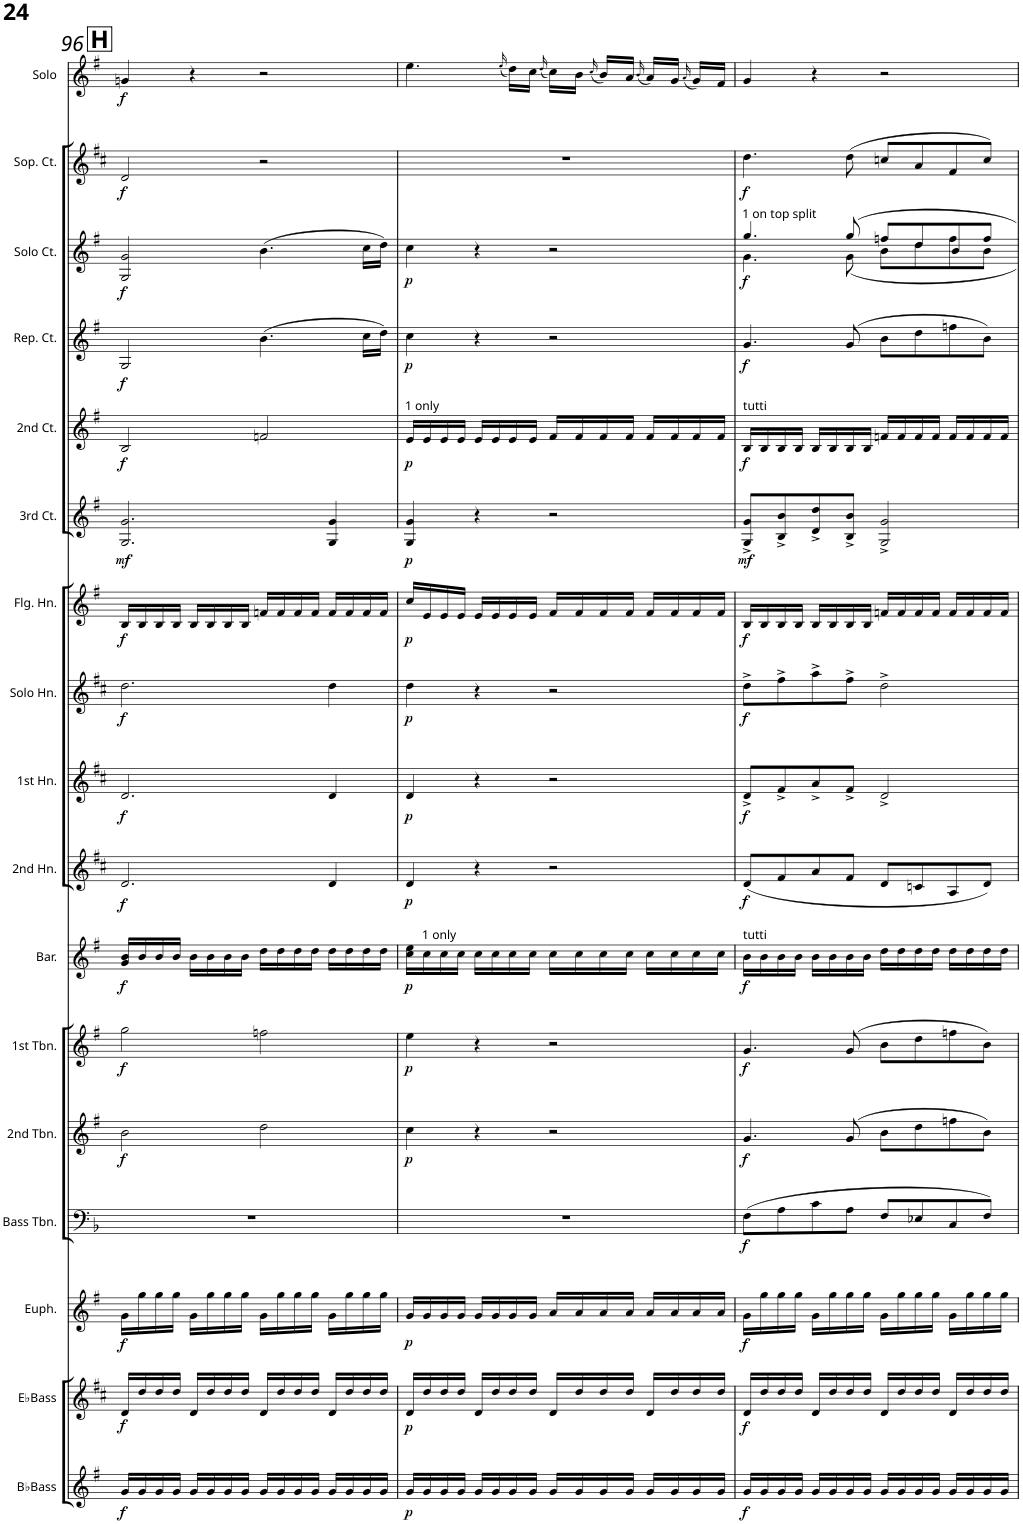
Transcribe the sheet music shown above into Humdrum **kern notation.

**kern	**dynam	**kern	**dynam	**kern	**dynam	**kern	**dynam	**kern	**dynam	**kern	**dynam	**kern	**dynam	**kern	**dynam	**kern	**dynam	**kern	**dynam	**kern	**dynam	**kern	**dynam	**kern	**dynam	**kern	**dynam	**kern	**dynam	**kern	**dynam	**kern	**dynam
*part17	*part17	*part16	*part16	*part15	*part15	*part14	*part14	*part13	*part13	*part12	*part12	*part11	*part11	*part10	*part10	*part9	*part9	*part8	*part8	*part7	*part7	*part6	*part6	*part5	*part5	*part4	*part4	*part3	*part3	*part2	*part2	*part1	*part1
*staff17	*staff17	*staff16	*staff16	*staff15	*staff15	*staff14	*staff14	*staff13	*staff13	*staff12	*staff12	*staff11	*staff11	*staff10	*staff10	*staff9	*staff9	*staff8	*staff8	*staff7	*staff7	*staff6	*staff6	*staff5	*staff5	*staff4	*staff4	*staff3	*staff3	*staff2	*staff2	*staff1	*staff1
*I"BbBass	*	*I"EbBass	*	*I"BbEuphonium	*	*I"Bass Trombone	*	*I"2nd BbTrombone	*	*I"1st BbTrombone	*	*I"BbBaritone	*	*I"2nd EbHorn	*	*I"1st EbHorn	*	*I"Solo EbHorn	*	*I"BbFlugelhorn	*	*I"3rd BbCornet	*	*I"2nd BbCornet	*	*I"BbRepiano Cornet	*	*I"BbSolo Cornet	*	*I"EbSoprano Cornet	*	*I"Soloist in Bb	*
*I'BbBass	*	*I'EbBass	*	*	*	*I'Bass Tbn.	*	*I'2nd Tbn.	*	*I'1st Tbn.	*	*I'Bar.	*	*I'2nd Hn.	*	*I'1st Hn.	*	*I'Solo Hn.	*	*	*	*I'3rd Ct.	*	*I'2nd Ct.	*	*	*	*	*	*	*	*I'Solo	*
!!LO:PB:g=z
*clefG2	*	*clefG2	*	*clefG2	*	*clefF4	*	*clefG2	*	*clefG2	*	*clefG2	*	*clefG2	*	*clefG2	*	*clefG2	*	*clefG2	*	*clefG2	*	*clefG2	*	*clefG2	*	*clefG2	*	*clefG2	*	*clefG2	*
*Trd15c26	*	*Trd12c21	*	*Trd8c14	*	*	*	*Trd8c14	*	*Trd8c14	*	*Trd8c14	*	*Trd5c9	*	*Trd5c9	*	*Trd5c9	*	*Trd1c2	*	*Trd1c2	*	*Trd1c2	*	*Trd1c2	*	*Trd1c2	*	*Trd-2c-3	*	*Trd1c2	*
*k[f#]	*	*k[f#c#]	*	*k[f#]	*	*k[b-]	*	*k[f#]	*	*k[f#]	*	*k[f#]	*	*k[f#c#]	*	*k[f#c#]	*	*k[f#c#]	*	*k[f#]	*	*k[f#]	*	*k[f#]	*	*k[f#]	*	*k[f#]	*	*k[f#c#]	*	*k[f#]	*
*M2/2	*	*M2/2	*	*M2/2	*	*M2/2	*	*M2/2	*	*M2/2	*	*M2/2	*	*M2/2	*	*M2/2	*	*M2/2	*	*M2/2	*	*M2/2	*	*M2/2	*	*M2/2	*	*M2/2	*	*M2/2	*	*M2/2	*
*met(c|)	*	*met(c|)	*	*met(c|)	*	*met(c|)	*	*met(c|)	*	*met(c|)	*	*met(c|)	*	*met(c|)	*	*met(c|)	*	*met(c|)	*	*met(c|)	*	*met(c|)	*	*met(c|)	*	*met(c|)	*	*met(c|)	*	*met(c|)	*	*met(c|)	*
!!LO:REH:place=s1:a:B:cj:fs=20:t=H
=96	=96	=96	=96	=96	=96	=96	=96	=96	=96	=96	=96	=96	=96	=96	=96	=96	=96	=96	=96	=96	=96	=96	=96	=96	=96	=96	=96	=96	=96	=96	=96	=96	=96
!	!LO:DY:b	!	!LO:DY:b	!	!LO:DY:b	!	!	!	!LO:DY:b	!	!LO:DY:b	!	!LO:DY:b	!	!LO:DY:b	!	!LO:DY:b	!	!LO:DY:b	!	!LO:DY:b	!	!LO:DY:b	!	!LO:DY:b	!	!LO:DY:b	!	!LO:DY:b	!	!LO:DY:b	!	!LO:DY:b
16g/LL	f	16d/LL	f	16g\LL	f	1r	.	2b\	f	2gg\	f	16g/ 16b/LL	f	2.d/	f	2.d/	f	2.dd\	f	16B/LL	f	2.G/ 2.g/	mf	2B/	f	2G/	f	2G/ 2g/	f	2d/	f	4gn/	f
16g/	.	16dd/	.	16gg\	.	.	.	.	.	.	.	16b/	.	.	.	.	.	.	.	16B/	.	.	.	.	.	.	.	.	.	.	.	.	.
16g/	.	16dd/	.	16gg\	.	.	.	.	.	.	.	16b/	.	.	.	.	.	.	.	16B/	.	.	.	.	.	.	.	.	.	.	.	.	.
16g/JJ	.	16dd/JJ	.	16gg\JJ	.	.	.	.	.	.	.	16b/JJ	.	.	.	.	.	.	.	16B/JJ	.	.	.	.	.	.	.	.	.	.	.	.	.
16g/LL	.	16d/LL	.	16g\LL	.	.	.	.	.	.	.	16b\LL	.	.	.	.	.	.	.	16B/LL	.	.	.	.	.	.	.	.	.	.	.	4r	.
16g/	.	16dd/	.	16gg\	.	.	.	.	.	.	.	16b\	.	.	.	.	.	.	.	16B/	.	.	.	.	.	.	.	.	.	.	.	.	.
16g/	.	16dd/	.	16gg\	.	.	.	.	.	.	.	16b\	.	.	.	.	.	.	.	16B/	.	.	.	.	.	.	.	.	.	.	.	.	.
16g/JJ	.	16dd/JJ	.	16gg\JJ	.	.	.	.	.	.	.	16b\JJ	.	.	.	.	.	.	.	16B/JJ	.	.	.	.	.	.	.	.	.	.	.	.	.
16g/LL	.	16d/LL	.	16g\LL	.	.	.	2dd\	.	2ffn\	.	16dd\LL	.	.	.	.	.	.	.	16fn/LL	.	.	.	2fn/	.	(4.b\	.	(4.b\	.	2r	.	2r	.
16g/	.	16dd/	.	16gg\	.	.	.	.	.	.	.	16dd\	.	.	.	.	.	.	.	16f/	.	.	.	.	.	.	.	.	.	.	.	.	.
16g/	.	16dd/	.	16gg\	.	.	.	.	.	.	.	16dd\	.	.	.	.	.	.	.	16f/	.	.	.	.	.	.	.	.	.	.	.	.	.
16g/JJ	.	16dd/JJ	.	16gg\JJ	.	.	.	.	.	.	.	16dd\JJ	.	.	.	.	.	.	.	16f/JJ	.	.	.	.	.	.	.	.	.	.	.	.	.
16g/LL	.	16d/LL	.	16g\LL	.	.	.	.	.	.	.	16dd\LL	.	4d/	.	4d/	.	4dd\	.	16f/LL	.	4G/ 4g/	.	.	.	.	.	.	.	.	.	.	.
16g/	.	16dd/	.	16gg\	.	.	.	.	.	.	.	16dd\	.	.	.	.	.	.	.	16f/	.	.	.	.	.	.	.	.	.	.	.	.	.
16g/	.	16dd/	.	16gg\	.	.	.	.	.	.	.	16dd\	.	.	.	.	.	.	.	16f/	.	.	.	.	.	16cc\LL	.	16cc\LL	.	.	.	.	.
16g/JJ	.	16dd/JJ	.	16gg\JJ	.	.	.	.	.	.	.	16dd\JJ	.	.	.	.	.	.	.	16f/JJ	.	.	.	.	.	16dd\JJ)	.	16dd\JJ)	.	.	.	.	.
=97	=97	=97	=97	=97	=97	=97	=97	=97	=97	=97	=97	=97	=97	=97	=97	=97	=97	=97	=97	=97	=97	=97	=97	=97	=97	=97	=97	=97	=97	=97	=97	=97	=97
!	!	!	!	!	!	!	!	!	!	!	!	!	!	!	!	!	!	!	!	!	!	!	!	!LO:TX:a:t=1 only	!	!	!	!	!	!	!	!	!
!	!LO:DY:b	!	!LO:DY:b	!	!LO:DY:b	!	!	!	!LO:DY:b	!	!LO:DY:b	!	!LO:DY:b	!	!LO:DY:b	!	!LO:DY:b	!	!LO:DY:b	!	!LO:DY:b	!	!LO:DY:b	!	!LO:DY:b	!	!LO:DY:b	!	!LO:DY:b	!	!	!	!
16g/LL	p	16d/LL	p	16g/LL	p	1r	.	4cc\	p	4ee\	p	16cc\ 16ee\LL	p	4d/	p	4d/	p	4dd\	p	16cc/LL	p	4G/ 4g/	p	16e/LL	p	4cc\	p	4cc\	p	1r	.	4.ee\	.
!	!	!	!	!	!	!	!	!	!	!	!	!LO:TX:a:t=1 only	!	!	!	!	!	!	!	!	!	!	!	!	!	!	!	!	!	!	!	!	!
16g/	.	16dd/	.	16g/	.	.	.	.	.	.	.	16cc\	.	.	.	.	.	.	.	16e/	.	.	.	16e/	.	.	.	.	.	.	.	.	.
16g/	.	16dd/	.	16g/	.	.	.	.	.	.	.	16cc\	.	.	.	.	.	.	.	16e/	.	.	.	16e/	.	.	.	.	.	.	.	.	.
16g/JJ	.	16dd/JJ	.	16g/JJ	.	.	.	.	.	.	.	16cc\JJ	.	.	.	.	.	.	.	16e/JJ	.	.	.	16e/JJ	.	.	.	.	.	.	.	.	.
16g/LL	.	16d/LL	.	16g/LL	.	.	.	4r	.	4r	.	16cc\LL	.	4r	.	4r	.	4r	.	16e/LL	.	4r	.	16e/LL	.	4r	.	4r	.	.	.	.	.
16g/	.	16dd/	.	16g/	.	.	.	.	.	.	.	16cc\	.	.	.	.	.	.	.	16e/	.	.	.	16e/	.	.	.	.	.	.	.	.	.
.	.	.	.	.	.	.	.	.	.	.	.	.	.	.	.	.	.	.	.	.	.	.	.	.	.	.	.	.	.	.	.	(16qee/	.
16g/	.	16dd/	.	16g/	.	.	.	.	.	.	.	16cc\	.	.	.	.	.	.	.	16e/	.	.	.	16e/	.	.	.	.	.	.	.	16dd\LL)	.
16g/JJ	.	16dd/JJ	.	16g/JJ	.	.	.	.	.	.	.	16cc\JJ	.	.	.	.	.	.	.	16e/JJ	.	.	.	16e/JJ	.	.	.	.	.	.	.	16cc\JJ	.
.	.	.	.	.	.	.	.	.	.	.	.	.	.	.	.	.	.	.	.	.	.	.	.	.	.	.	.	.	.	.	.	(16qdd/	.
16g/LL	.	16d/LL	.	16a/LL	.	.	.	2r	.	2r	.	16cc\LL	.	2r	.	2r	.	2r	.	16f#/LL	.	2r	.	16f#/LL	.	2r	.	2r	.	.	.	16cc\LL)	.
16g/	.	16dd/	.	16a/	.	.	.	.	.	.	.	16cc\	.	.	.	.	.	.	.	16f#/	.	.	.	16f#/	.	.	.	.	.	.	.	16b\JJ	.
.	.	.	.	.	.	.	.	.	.	.	.	.	.	.	.	.	.	.	.	.	.	.	.	.	.	.	.	.	.	.	.	(16qcc/	.
16g/	.	16dd/	.	16a/	.	.	.	.	.	.	.	16cc\	.	.	.	.	.	.	.	16f#/	.	.	.	16f#/	.	.	.	.	.	.	.	16b/LL)	.
16g/JJ	.	16dd/JJ	.	16a/JJ	.	.	.	.	.	.	.	16cc\JJ	.	.	.	.	.	.	.	16f#/JJ	.	.	.	16f#/JJ	.	.	.	.	.	.	.	16a/JJ	.
.	.	.	.	.	.	.	.	.	.	.	.	.	.	.	.	.	.	.	.	.	.	.	.	.	.	.	.	.	.	.	.	(16qb/	.
16g/LL	.	16d/LL	.	16a/LL	.	.	.	.	.	.	.	16cc\LL	.	.	.	.	.	.	.	16f#/LL	.	.	.	16f#/LL	.	.	.	.	.	.	.	16a/LL)	.
16g/	.	16dd/	.	16a/	.	.	.	.	.	.	.	16cc\	.	.	.	.	.	.	.	16f#/	.	.	.	16f#/	.	.	.	.	.	.	.	16g/JJ	.
.	.	.	.	.	.	.	.	.	.	.	.	.	.	.	.	.	.	.	.	.	.	.	.	.	.	.	.	.	.	.	.	(16qa/	.
16g/	.	16dd/	.	16a/	.	.	.	.	.	.	.	16cc\	.	.	.	.	.	.	.	16f#/	.	.	.	16f#/	.	.	.	.	.	.	.	16g/LL)	.
16g/JJ	.	16dd/JJ	.	16a/JJ	.	.	.	.	.	.	.	16cc\JJ	.	.	.	.	.	.	.	16f#/JJ	.	.	.	16f#/JJ	.	.	.	.	.	.	.	16f#/JJ	.
=98	=98	=98	=98	=98	=98	=98	=98	=98	=98	=98	=98	=98	=98	=98	=98	=98	=98	=98	=98	=98	=98	=98	=98	=98	=98	=98	=98	=98	=98	=98	=98	=98	=98
*	*	*	*	*	*	*	*	*	*	*	*	*	*	*	*	*	*	*	*	*	*	*	*	*	*	*	*	*^	*	*	*	*	*
!	!	!	!	!	!	!	!	!	!	!	!	!	!	!	!	!	!	!	!	!	!	!	!	!	!	!	!	!LO:TX:a:t=1 on top split	!	!	!	!	!	!
!	!	!	!	!	!	!	!	!	!	!	!	!	!	!	!	!	!	!	!	!	!	!	!	!LO:TX:a:t=tutti	!	!	!	!	!	!	!	!	!	!
!	!	!	!	!	!	!	!	!	!	!	!	!LO:TX:a:t=tutti	!	!	!	!	!	!	!	!	!	!	!	!	!	!	!	!	!	!	!	!	!	!
!	!LO:DY:b	!	!LO:DY:b	!	!LO:DY:b	!	!LO:DY:b	!	!LO:DY:b	!	!LO:DY:b	!	!LO:DY:b	!	!LO:DY:b	!	!LO:DY:b	!	!LO:DY:b	!	!LO:DY:b	!	!LO:DY:b	!	!LO:DY:b	!	!LO:DY:b	!	!	!LO:DY:b	!	!LO:DY:b	!	!
16g/LL	f	16d/LL	f	16g\LL	f	(8F\L	f	4.g/	f	4.g/	f	16b\LL	f	(8d/L	f	8d^/L	f	8dd^\L	f	16B/LL	f	8G/^ 8g/^L	mf	16B/LL	f	4.g/	f	4.gg/	4.g\	f	4.dd\	f	4g/	.
16g/	.	16dd/	.	16gg\	.	.	.	.	.	.	.	16b\	.	.	.	.	.	.	.	16B/	.	.	.	16B/	.	.	.	.	.	.	.	.	.	.
16g/	.	16dd/	.	16gg\	.	8A\	.	.	.	.	.	16b\	.	8f#/	.	8f#^/	.	8ff#^\	.	16B/	.	8B/^ 8b/^	.	16B/	.	.	.	.	.	.	.	.	.	.
16g/JJ	.	16dd/JJ	.	16gg\JJ	.	.	.	.	.	.	.	16b\JJ	.	.	.	.	.	.	.	16B/JJ	.	.	.	16B/JJ	.	.	.	.	.	.	.	.	.	.
16g/LL	.	16d/LL	.	16g\LL	.	8c\	.	.	.	.	.	16b\LL	.	8a/	.	8a^/	.	8aa^\	.	16B/LL	.	8d/^ 8dd/^	.	16B/LL	.	.	.	.	.	.	.	.	4r	.
16g/	.	16dd/	.	16gg\	.	.	.	.	.	.	.	16b\	.	.	.	.	.	.	.	16B/	.	.	.	16B/	.	.	.	.	.	.	.	.	.	.
16g/	.	16dd/	.	16gg\	.	8A\J	.	(8g/	.	(8g/	.	16b\	.	8f#/J	.	8f#^/J	.	8ff#^\J	.	16B/	.	8B/^ 8b/^J	.	16B/	.	(8g/	.	8gg/	8g\	.	(8dd\	.	.	.
16g/JJ	.	16dd/JJ	.	16gg\JJ	.	.	.	.	.	.	.	16b\JJ	.	.	.	.	.	.	.	16B/JJ	.	.	.	16B/JJ	.	.	.	.	.	.	.	.	.	.
16g/LL	.	16d/LL	.	16g\LL	.	8F/L	.	8b\L	.	8b\L	.	16dd\LL	.	8d/L	.	2d^/	.	2dd^\	.	16fn/LL	.	2G/^ 2g/^	.	16fn/LL	.	8b\L	.	8ffn/L	8b\L	.	8ccn/L	.	2r	.
16g/	.	16dd/	.	16gg\	.	.	.	.	.	.	.	16dd\	.	.	.	.	.	.	.	16f/	.	.	.	16f/	.	.	.	.	.	.	.	.	.	.
16g/	.	16dd/	.	16gg\	.	8E-X/	.	8dd\	.	8dd\	.	16dd\	.	8cn/	.	.	.	.	.	16f/	.	.	.	16f/	.	8dd\	.	8dd/	8dd\	.	8a/	.	.	.
16g/JJ	.	16dd/JJ	.	16gg\JJ	.	.	.	.	.	.	.	16dd\JJ	.	.	.	.	.	.	.	16f/JJ	.	.	.	16f/JJ	.	.	.	.	.	.	.	.	.	.
16g/LL	.	16d/LL	.	16g\LL	.	8C/	.	8ffn\	.	8ffn\	.	16dd\LL	.	8A/	.	.	.	.	.	16f/LL	.	.	.	16f/LL	.	8ffn\	.	8b/	8ff\	.	8f#/	.	.	.
16g/	.	16dd/	.	16gg\	.	.	.	.	.	.	.	16dd\	.	.	.	.	.	.	.	16f/	.	.	.	16f/	.	.	.	.	.	.	.	.	.	.
16g/	.	16dd/	.	16gg\	.	8F/J)	.	8b\J)	.	8b\J)	.	16dd\	.	8d/J)	.	.	.	.	.	16f/	.	.	.	16f/	.	8b\J)	.	8ff/J	8b\J	.	8cc/J)	.	.	.
16g/JJ	.	16dd/JJ	.	16gg\JJ	.	.	.	.	.	.	.	16dd\JJ	.	.	.	.	.	.	.	16f/JJ	.	.	.	16f/JJ	.	.	.	.	.	.	.	.	.	.
*	*	*	*	*	*	*	*	*	*	*	*	*	*	*	*	*	*	*	*	*	*	*	*	*	*	*	*	*v	*v	*	*	*	*	*
=	=	=	=	=	=	=	=	=	=	=	=	=	=	=	=	=	=	=	=	=	=	=	=	=	=	=	=	=	=	=	=	=	=
*-	*-	*-	*-	*-	*-	*-	*-	*-	*-	*-	*-	*-	*-	*-	*-	*-	*-	*-	*-	*-	*-	*-	*-	*-	*-	*-	*-	*-	*-	*-	*-	*-	*-
